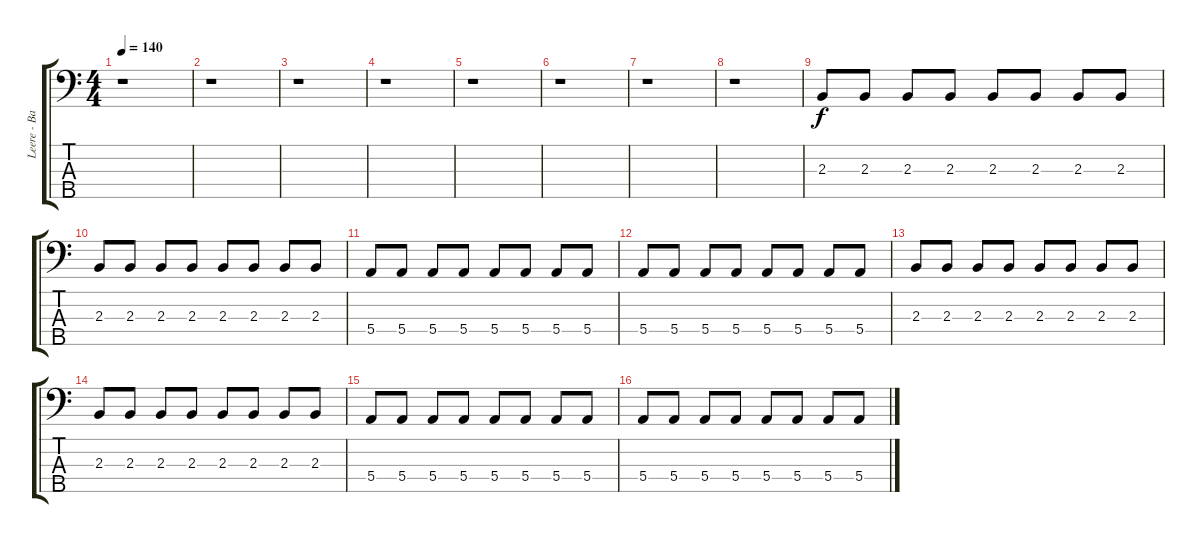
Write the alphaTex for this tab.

\track ("Leere - Bass" "Leere - Ba") {instrument electricbasspick}
\staff {score tabs}
\tuning (G2 D2 A1 E1 B0) {hide}
\ts (4 4)
\tempo 140
\clef f4
\ks c
r.1{dy f} |
r.1 |
r.1 |
r.1 |
r.1 |
r.1 |
r.1 |
r.1 |
2.3.8 2.3.8 2.3.8 2.3.8 2.3.8 2.3.8 2.3.8 2.3.8 |
2.3.8 2.3.8 2.3.8 2.3.8 2.3.8 2.3.8 2.3.8 2.3.8 |
5.4.8 5.4.8 5.4.8 5.4.8 5.4.8 5.4.8 5.4.8 5.4.8 |
5.4.8 5.4.8 5.4.8 5.4.8 5.4.8 5.4.8 5.4.8 5.4.8 |
2.3.8 2.3.8 2.3.8 2.3.8 2.3.8 2.3.8 2.3.8 2.3.8 |
2.3.8 2.3.8 2.3.8 2.3.8 2.3.8 2.3.8 2.3.8 2.3.8 |
5.4.8 5.4.8 5.4.8 5.4.8 5.4.8 5.4.8 5.4.8 5.4.8 |
5.4.8 5.4.8 5.4.8 5.4.8 5.4.8 5.4.8 5.4.8 5.4.8
